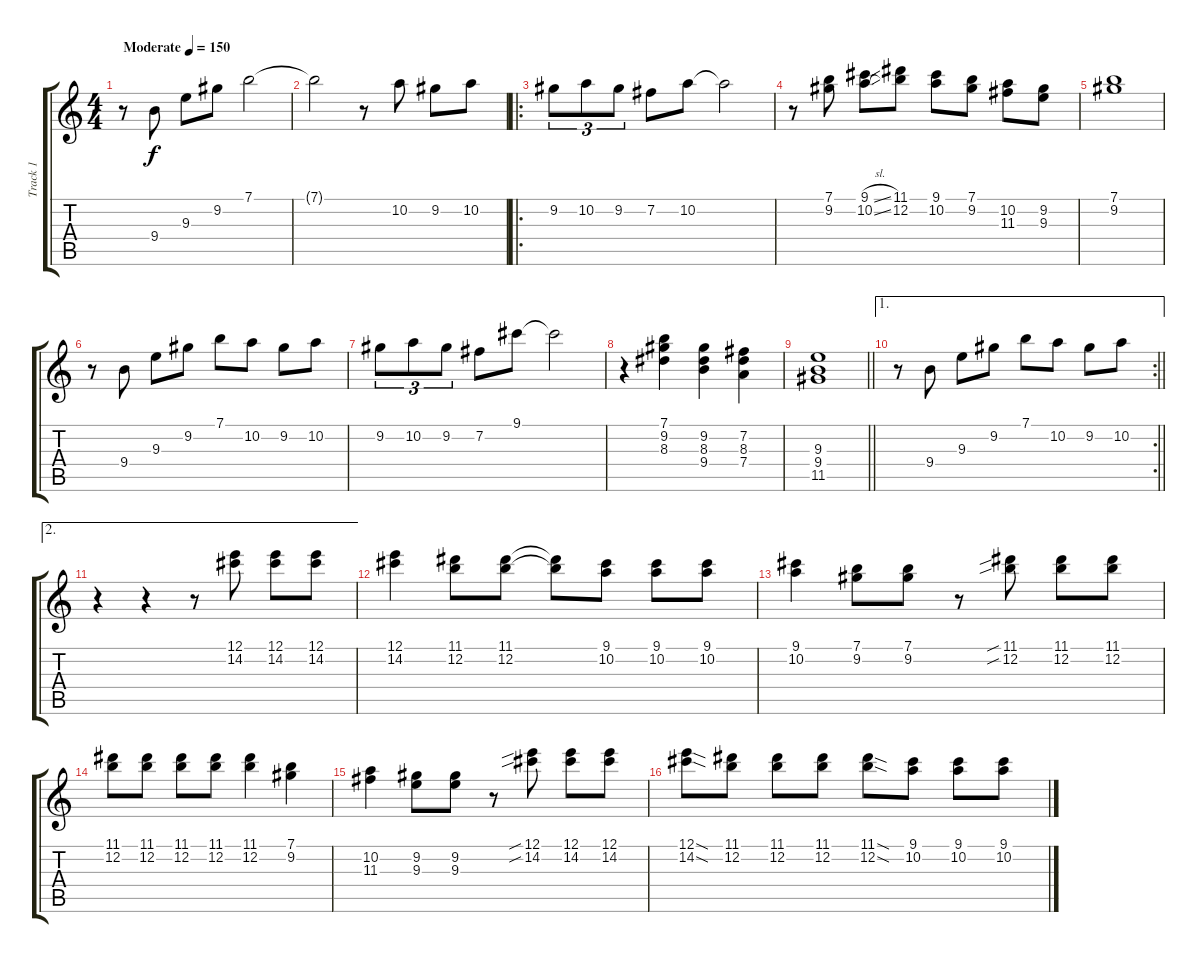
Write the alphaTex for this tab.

\track ("Track 1" "Track 1") {instrument acousticguitarsteel}
\staff {score tabs}
\tuning (E4 B3 G3 D3 A2 E2) {hide}
\ts (4 4)
\tempo (150 "Moderate")
\clef g2
\ks c
r.8{dy f instrument acousticguitarsteel} 9.4.8 9.3.8 9.2.8 7.1.2 |
7.1{t}.2 r.8 10.2.8 9.2.8 10.2.8 |
\ro
9.2.8{tu (3 2)} 10.2.8{tu (3 2)} 9.2.8{tu (3 2)} 7.2.8 10.2.8 10.2{t}.2 |
r.8 (7.1 9.2).8 (9.1{sl} 10.2{sl}).8 (11.1 12.2).8 (9.1 10.2).8 (7.1 9.2).8 (10.2 11.3).8 (9.2 9.3).8 |
(7.1 9.2).1 |
r.8 9.4.8 9.3.8 9.2.8 7.1.8 10.2.8 9.2.8 10.2.8 |
9.2.8{tu (3 2)} 10.2.8{tu (3 2)} 9.2.8{tu (3 2)} 7.2.8 9.1.8 9.1{t}.2 |
r.4 (7.1 9.2 8.3).4 (9.2 8.3 9.4).4 (7.2 8.3 7.4).4 |
\barLineRight lightlight
(9.3 9.4 11.5).1 |
\ae 1
\rc 2
\barLineRight lightlight
r.8 9.4.8 9.3.8 9.2.8 7.1.8 10.2.8 9.2.8 10.2.8 |
\ae 2
r.4 r.4 r.8 (12.1 14.2).8 (12.1 14.2).8 (12.1 14.2).8 |
(12.1 14.2).4 (11.1 12.2).8 (11.1 12.2).8 (11.1{t} 12.2{t}).8 (9.1 10.2).8 (9.1 10.2).8 (9.1 10.2).8 |
(9.1 10.2).4 (7.1 9.2).8 (7.1 9.2).8 r.8 (11.1{sib} 12.2{sib}).8 (11.1 12.2).8 (11.1 12.2).8 |
(11.1 12.2).8 (11.1 12.2).8 (11.1 12.2).8 (11.1 12.2).8 (11.1 12.2).4 (7.1 9.2).4 |
(10.2 11.3).4 (9.2 9.3).8 (9.2 9.3).8 r.8 (12.1{sib} 14.2{sib}).8 (12.1 14.2).8 (12.1 14.2).8 |
(12.1{sod} 14.2{sod}).8 (11.1 12.2).8 (11.1 12.2).8 (11.1 12.2).8 (11.1{sod} 12.2{sod}).8 (9.1 10.2).8 (9.1 10.2).8 (9.1 10.2).8
